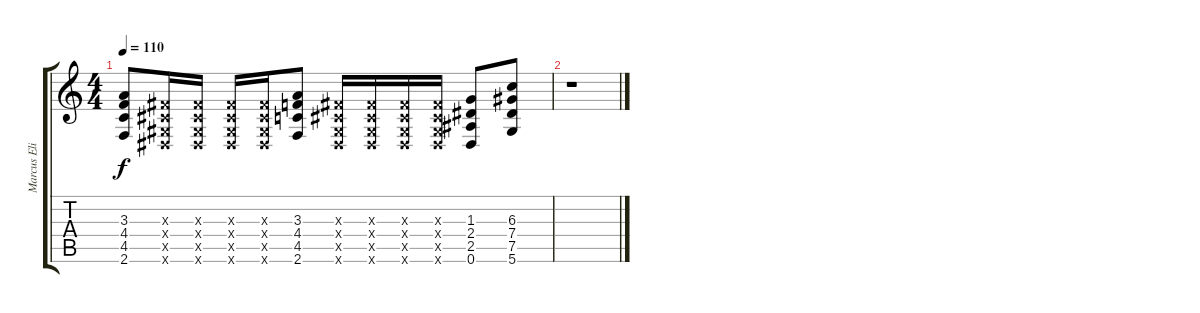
\track ("Marcus Eliopulos" "Marcus Eli") {instrument overdrivenguitar}
\staff {score tabs}
\tuning (Eb4 Bb3 Gb3 Db3 Ab2 Eb2) {hide}
\ts (4 4)
\tempo 110
\clef g2
\ks c
(3.3 4.4 4.5 2.6).8{dy f} (0.3{x} 0.4{x} 0.5{x} 0.6{x}).16 (0.3{x} 0.4{x} 0.5{x} 0.6{x}).16 (0.3{x} 0.4{x} 0.5{x} 0.6{x}).16 (0.3{x} 0.4{x} 0.5{x} 0.6{x}).16 (3.3 4.4 4.5 2.6).8 (0.3{x} 0.4{x} 0.5{x} 0.6{x}).16 (0.3{x} 0.4{x} 0.5{x} 0.6{x}).16 (0.3{x} 0.4{x} 0.5{x} 0.6{x}).16 (0.3{x} 0.4{x} 0.5{x} 0.6{x}).16 (1.3 2.4 2.5 0.6).8 (6.3 7.4 7.5 5.6).8 |
r.1
